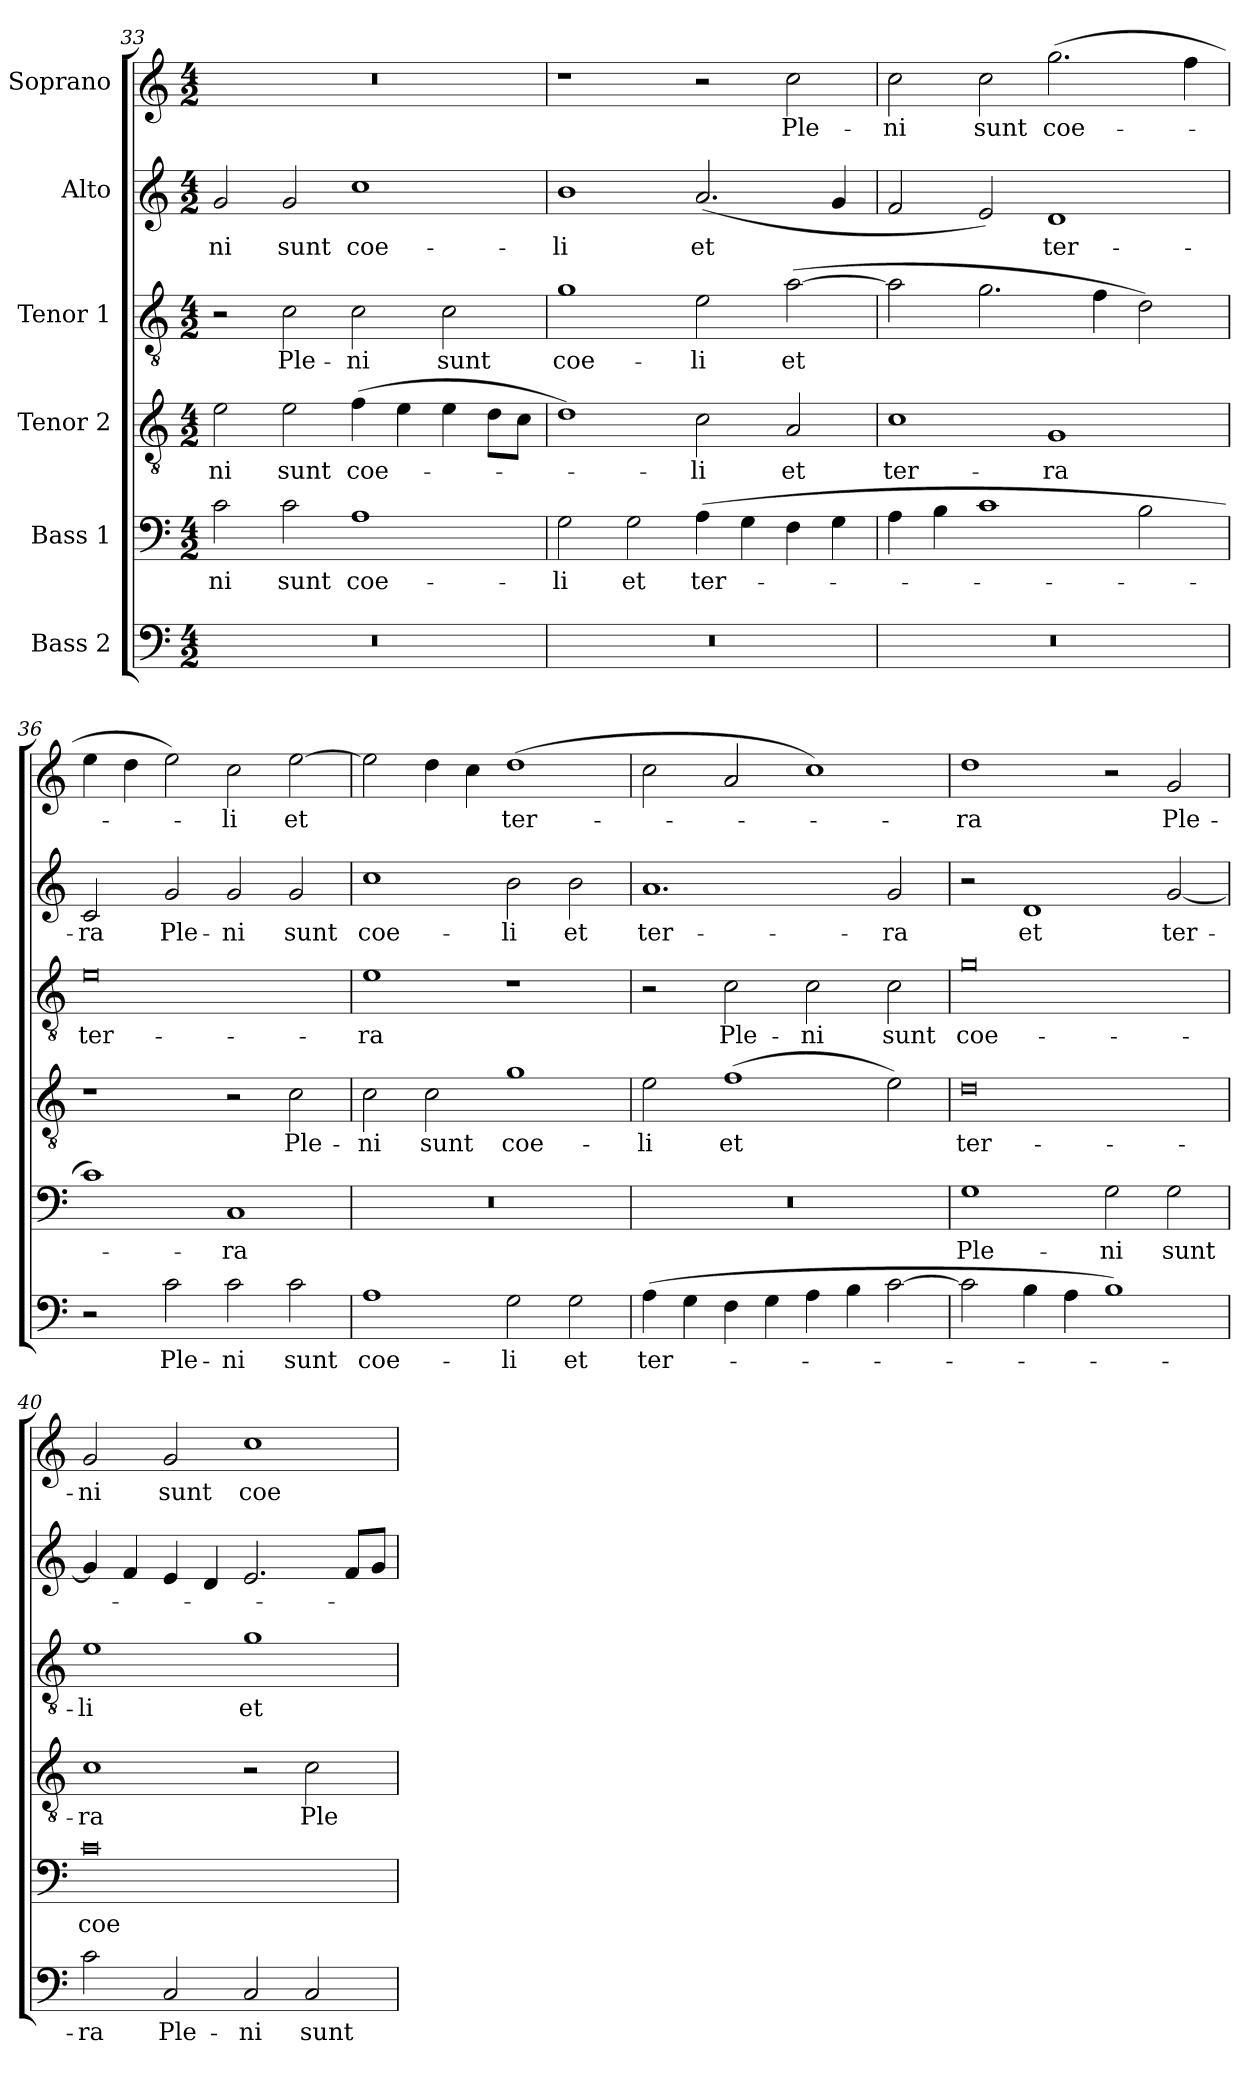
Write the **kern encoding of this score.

**kern	**text	**kern	**text	**kern	**text	**kern	**text	**kern	**text	**kern	**text
*part6	*part6	*part5	*part5	*part4	*part4	*part3	*part3	*part2	*part2	*part1	*part1
*staff6	*staff6	*staff5	*staff5	*staff4	*staff4	*staff3	*staff3	*staff2	*staff2	*staff1	*staff1
*I"Bass 2	*	*I"Bass 1	*	*I"Tenor 2	*	*I"Tenor 1	*	*I"Alto	*	*I"Soprano	*
*clefF4	*	*clefF4	*	*clefGv2	*	*clefGv2	*	*clefG2	*	*clefG2	*
*k[]	*	*k[]	*	*k[]	*	*k[]	*	*k[]	*	*k[]	*
*C:	*	*C:	*	*C:	*	*C:	*	*C:	*	*C:	*
*M4/2	*	*M4/2	*	*M4/2	*	*M4/2	*	*M4/2	*	*M4/2	*
=33	=33	=33	=33	=33	=33	=33	=33	=33	=33	=33	=33
0r	.	2c\	-ni	2e\	-ni	2r	.	2g/	-ni	0r	.
.	.	2c\	sunt	2e\	sunt	2c\	Ple-	2g/	sunt	.	.
.	.	1A	coe-	(4f\	coe-	2c\	-ni	1cc	coe-	.	.
.	.	.	.	4e\	.	.	.	.	.	.	.
.	.	.	.	4e\	.	2c\	sunt	.	.	.	.
.	.	.	.	8d\L	.	.	.	.	.	.	.
.	.	.	.	8c\J	.	.	.	.	.	.	.
=34	=34	=34	=34	=34	=34	=34	=34	=34	=34	=34	=34
0r	.	2G\	-li	1d)	.	1g	coe-	1b	-li	1r	.
.	.	2G\	et	.	.	.	.	.	.	.	.
.	.	(4A\	ter-	2c\	-li	2e\	-li	(2.a/	et	2r	.
.	.	4G\	.	.	.	.	.	.	.	.	.
.	.	4F\	.	2A/	et	([2a\	et	.	.	2cc\	Ple-
.	.	4G\	.	.	.	.	.	4g/	.	.	.
=35	=35	=35	=35	=35	=35	=35	=35	=35	=35	=35	=35
0r	.	4A\	.	1c	ter-	2a\]	.	2f/	.	2cc\	-ni
.	.	4B\	.	.	.	.	.	.	.	.	.
.	.	1c	.	.	.	2.g\	.	2e/)	.	2cc\	sunt
.	.	.	.	1G	-ra	.	.	1d	ter-	(2.gg\	coe-
.	.	.	.	.	.	4f\	.	.	.	.	.
.	.	2B\	.	.	.	2d\)	.	.	.	.	.
.	.	.	.	.	.	.	.	.	.	4ff\	.
=36	=36	=36	=36	=36	=36	=36	=36	=36	=36	=36	=36
2r	.	1c)	.	1r	.	0e	ter-	2c/	-ra	4ee\	.
.	.	.	.	.	.	.	.	.	.	4dd\	.
2c\	Ple-	.	.	.	.	.	.	2g/	Ple-	2ee\)	.
2c\	-ni	1C	-ra	2r	.	.	.	2g/	-ni	2cc\	-li
2c\	sunt	.	.	2c\	Ple-	.	.	2g/	sunt	[2ee\	et
!!LO:LB:g=z
=37	=37	=37	=37	=37	=37	=37	=37	=37	=37	=37	=37
1A	coe-	0r	.	2c\	-ni	1e	-ra	1cc	coe-	2ee\]	.
.	.	.	.	2c\	sunt	.	.	.	.	4dd\	.
.	.	.	.	.	.	.	.	.	.	4cc\	.
2G\	-li	.	.	1g	coe-	1r	.	2b\	-li	(1dd	ter-
2G\	et	.	.	.	.	.	.	2b\	et	.	.
=38	=38	=38	=38	=38	=38	=38	=38	=38	=38	=38	=38
(4A\	ter-	0r	.	2e\	-li	2r	.	1.a	ter-	2cc\	.
4G\	.	.	.	.	.	.	.	.	.	.	.
4F\	.	.	.	(1f	et	2c\	Ple-	.	.	2a/	.
4G\	.	.	.	.	.	.	.	.	.	.	.
4A\	.	.	.	.	.	2c\	-ni	.	.	1cc)	.
4B\	.	.	.	.	.	.	.	.	.	.	.
[2c\	.	.	.	2e\)	.	2c\	sunt	2g/	-ra	.	.
=39	=39	=39	=39	=39	=39	=39	=39	=39	=39	=39	=39
2c\]	.	1G	Ple-	0d	ter-	0g	coe-	2r	.	1dd	-ra
4B\	.	.	.	.	.	.	.	1d	et	.	.
4A\	.	.	.	.	.	.	.	.	.	.	.
1B)	.	2G\	-ni	.	.	.	.	.	.	2r	.
.	.	2G\	sunt	.	.	.	.	[2g/	ter-	2g/	Ple-
=40	=40	=40	=40	=40	=40	=40	=40	=40	=40	=40	=40
2c\	-ra	0c	coe-	1c	-ra	1e	-li	4g/]	.	2g/	-ni
.	.	.	.	.	.	.	.	4f/	.	.	.
2C/	Ple-	.	.	.	.	.	.	4e/	.	2g/	sunt
.	.	.	.	.	.	.	.	4d/	.	.	.
2C/	-ni	.	.	2r	.	1g	et	2.e/	.	1cc	coe-
2C/	sunt	.	.	2c\	Ple-	.	.	.	.	.	.
.	.	.	.	.	.	.	.	8f/L	.	.	.
.	.	.	.	.	.	.	.	8g/J	.	.	.
=	=	=	=	=	=	=	=	=	=	=	=
*-	*-	*-	*-	*-	*-	*-	*-	*-	*-	*-	*-
